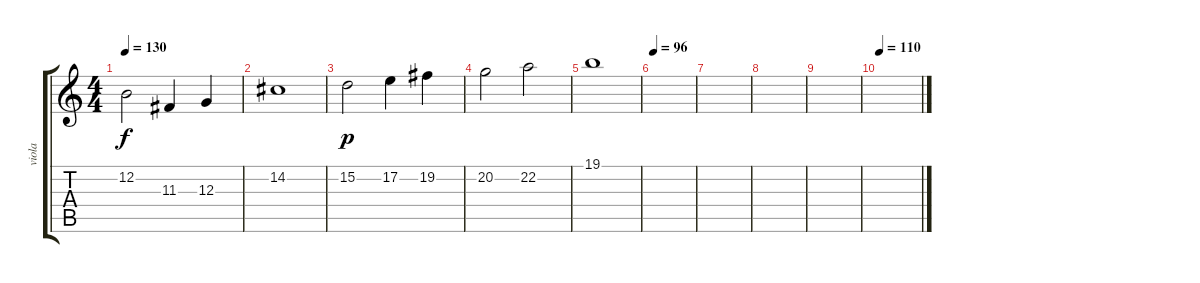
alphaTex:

\track ("viola" "viola") {instrument viola}
\staff {score tabs}
\tuning (E4 B3 G3 D3 A2 E2) {hide}
\ts (4 4)
\tempo 130
\clef g2
\ks c
12.2.2{dy f} 11.3.4 12.3.4 |
14.2.1 |
15.2.2{dy p} 17.2.4 19.2.4 |
20.2.2 22.2.2 |
19.1.1 |
\tempo 96
|
|
|
|
\tempo 110
